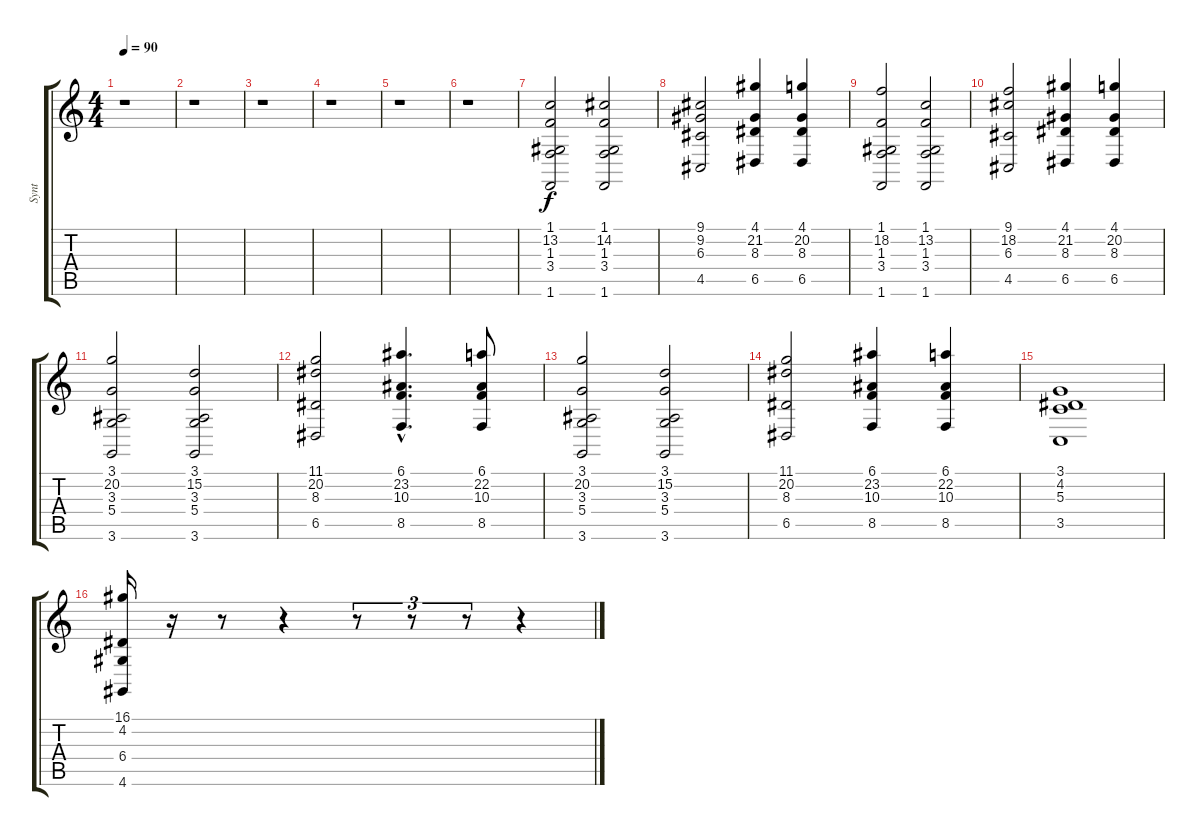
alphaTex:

\track ("Synt" "Synt") {instrument stringensemble1}
\staff {score tabs}
\tuning (E4 B3 G3 D3 A2 E2) {hide}
\ts (4 4)
\tempo 90
\clef g2
\ks c
r.1{dy f} |
r.1 |
r.1 |
r.1 |
r.1 |
r.1 |
(1.1 13.2 1.3 3.4 1.6).2 (1.1 14.2 1.3 3.4 1.6).2 |
(9.1 9.2 6.3 4.5).2 (4.1 21.2 8.3 6.5).4 (4.1 20.2 8.3 6.5).4 |
(1.1 18.2 1.3 3.4 1.6).2 (1.1 13.2 1.3 3.4 1.6).2 |
(9.1 18.2 6.3 4.5).2 (4.1 21.2 8.3 6.5).4 (4.1 20.2 8.3 6.5).4 |
(3.1 20.2 3.3 5.4 3.6).2 (3.1 15.2 3.3 5.4 3.6).2 |
(11.1 20.2 8.3 6.5).2 (6.1{hac} 23.2{hac} 10.3{hac} 8.5{hac}).4{d} (6.1 22.2 10.3 8.5).8 |
(3.1 20.2 3.3 5.4 3.6).2 (3.1 15.2 3.3 5.4 3.6).2 |
(11.1 20.2 8.3 6.5).2 (6.1 23.2 10.3 8.5).4 (6.1 22.2 10.3 8.5).4 |
(3.1 4.2 5.3 3.5).1 |
(16.1 4.2 6.4 4.6).16 r.16 r.8 r.4 r.8{tu (3 2)} r.8{tu (3 2)} r.8{tu (3 2)} r.4
